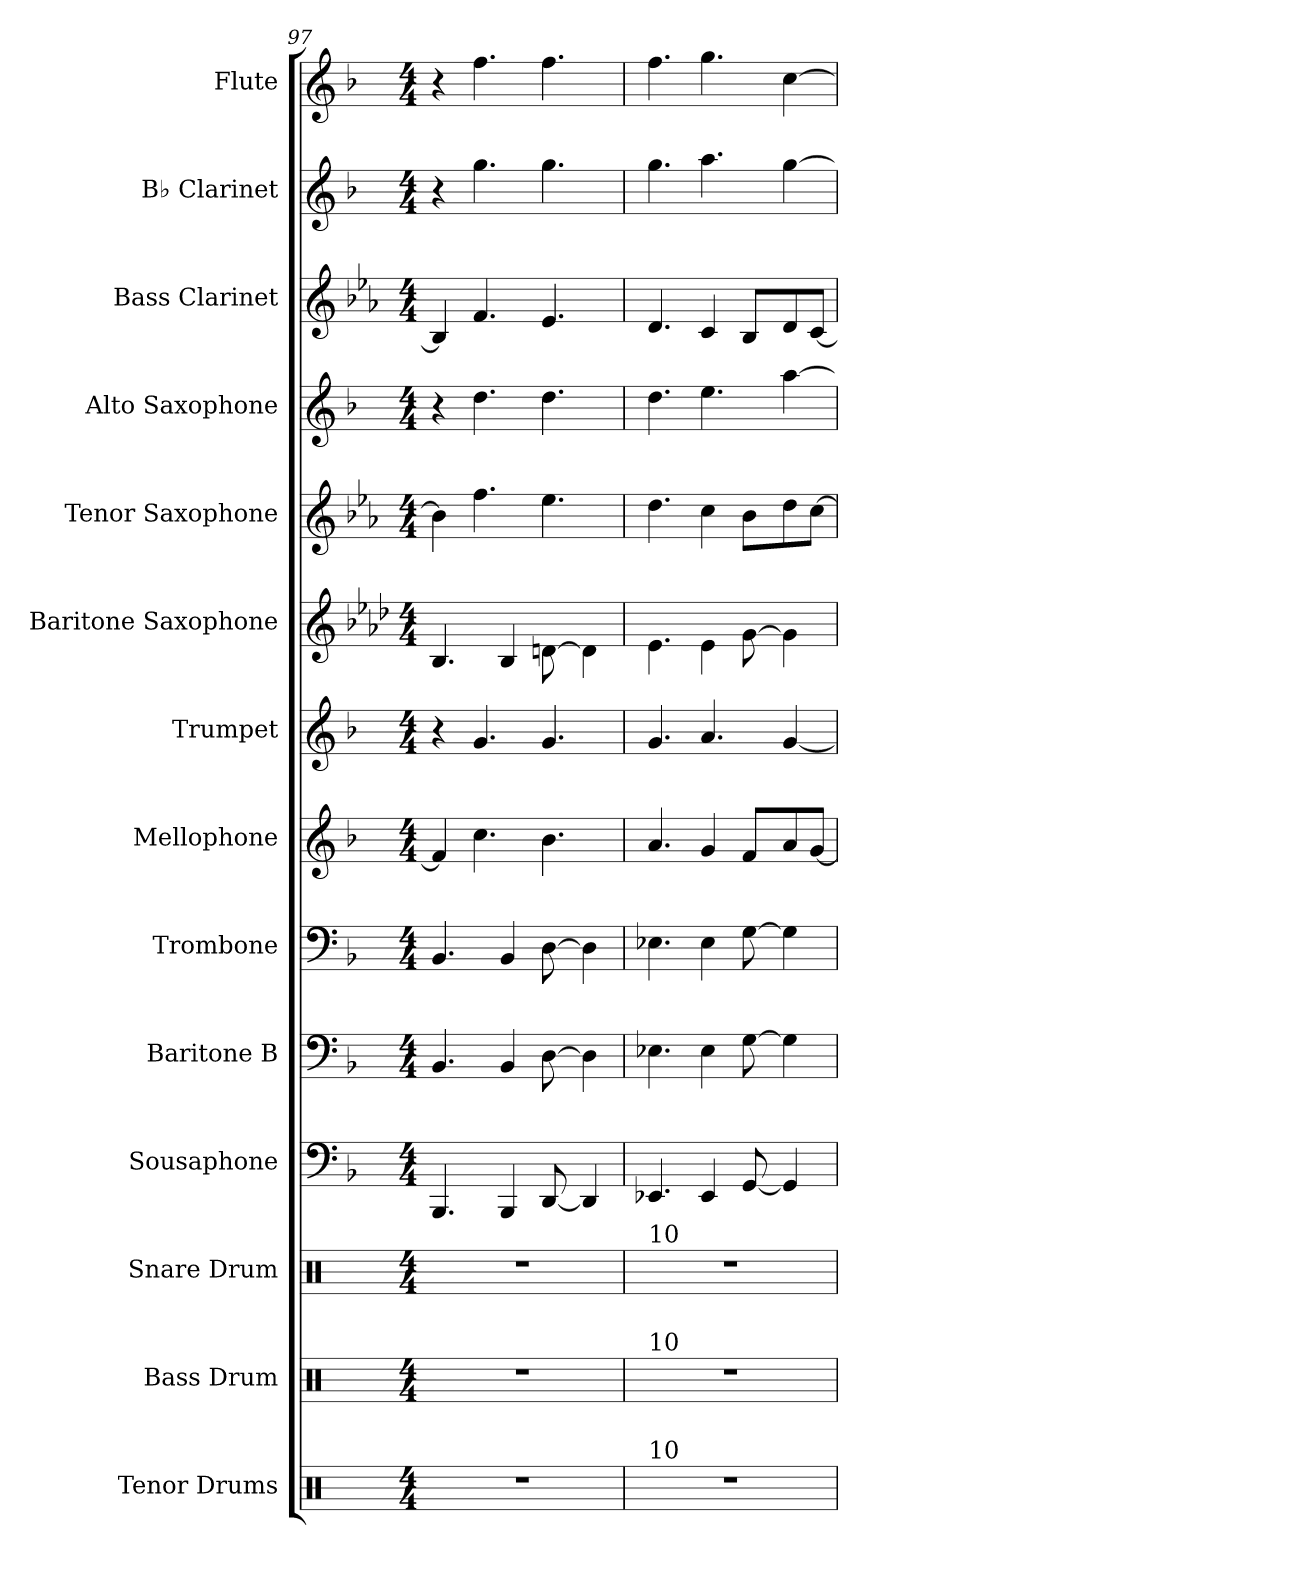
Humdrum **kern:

**kern	**kern	**kern	**kern	**kern	**kern	**kern	**kern	**kern	**kern	**kern	**kern	**kern	**kern
*part14	*part13	*part12	*part11	*part10	*part9	*part8	*part7	*part6	*part5	*part4	*part3	*part2	*part1
*staff14	*staff13	*staff12	*staff11	*staff10	*staff9	*staff8	*staff7	*staff6	*staff5	*staff4	*staff3	*staff2	*staff1
*I"Tenor Drums	*I"Bass Drum	*I"Snare Drum	*I"Sousaphone	*I"Baritone B	*I"Trombone	*I"Mellophone	*I"Trumpet	*I"Baritone Saxophone	*I"Tenor Saxophone	*I"Alto Saxophone	*I"Bass Clarinet	*I"B♭ Clarinet	*I"Flute
*I'TD	*I'B. Dr.	*I'SD	*I'Sou	*I'Bar B	*I'Tbn	*I'Mel	*I'Tpt	*I'B Sax	*I'T Sax	*I'A Sax	*I'B Cl	*I'Cl	*I'F
*clefX	*clefX	*clefX	*clefF4	*clefF4	*clefF4	*clefG2	*clefG2	*clefG2	*clefG2	*clefG2	*clefG2	*clefG2	*clefG2
*	*	*	*	*	*	*ITrd4c7	*ITrd1c2	*ITrd12c21	*ITrd8c14	*ITrd5c9	*ITrd8c14	*ITrd1c2	*
*k[]	*k[]	*k[]	*k[b-]	*k[b-]	*k[b-]	*k[b-e-]	*k[b-e-a-]	*k[b-e-a-d-]	*k[b-e-a-]	*k[b-e-a-d-]	*k[b-e-a-]	*k[b-e-a-]	*k[b-]
*M4/4	*M4/4	*M4/4	*M4/4	*M4/4	*M4/4	*M4/4	*M4/4	*M4/4	*M4/4	*M4/4	*M4/4	*M4/4	*M4/4
=97	=97	=97	=97	=97	=97	=97	=97	=97	=97	=97	=97	=97	=97
1r	1r	1r	4.BBB-/	4.BB-/	4.BB-/	4B-/]	4r	4.BB-/	4B-\]	4r	4BB-/]	4r	4r
.	.	.	.	.	.	4.f\	4.f/	.	4.f\	4.f\	4.F/	4.ff\	4.ff\
.	.	.	4BBB-/	4BB-/	4BB-/	.	.	4BB-/	.	.	.	.	.
.	.	.	[8DD/	[8D\	[8D\	4.e-\	4.f/	[8Dn\	4.e-\	4.f\	4.E-/	4.ff\	4.ff\
.	.	.	4DD/]	4D\]	4D\]	.	.	4D\]	.	.	.	.	.
=98	=98	=98	=98	=98	=98	=98	=98	=98	=98	=98	=98	=98	=98
!	!	!LO:TX:a:t=10	!	!	!	!	!	!	!	!	!	!	!
!	!LO:TX:a:t=10	!	!	!	!	!	!	!	!	!	!	!	!
!LO:TX:a:t=10	!	!	!	!	!	!	!	!	!	!	!	!	!
1r	1r	1r	4.EE-X/	4.E-X\	4.E-X\	4.d/	4.f/	4.E-\	4.d\	4.f\	4.D/	4.ff\	4.ff\
.	.	.	4EE-/	4E-\	4E-\	4c/	4.g/	4E-\	4c\	4.g\	4C/	4.gg\	4.gg\
.	.	.	[8GG/	[8G\	[8G\	8B-/L	.	[8G\	8B-\L	.	8BB-/L	.	.
.	.	.	4GG/]	4G\]	4G\]	8d/	[4f/	4G\]	8d\	[4cc\	8D/	[4ff\	[4cc\
.	.	.	.	.	.	[8c/J	.	.	[8c\J	.	[8C/J	.	.
=	=	=	=	=	=	=	=	=	=	=	=	=	=
*-	*-	*-	*-	*-	*-	*-	*-	*-	*-	*-	*-	*-	*-
